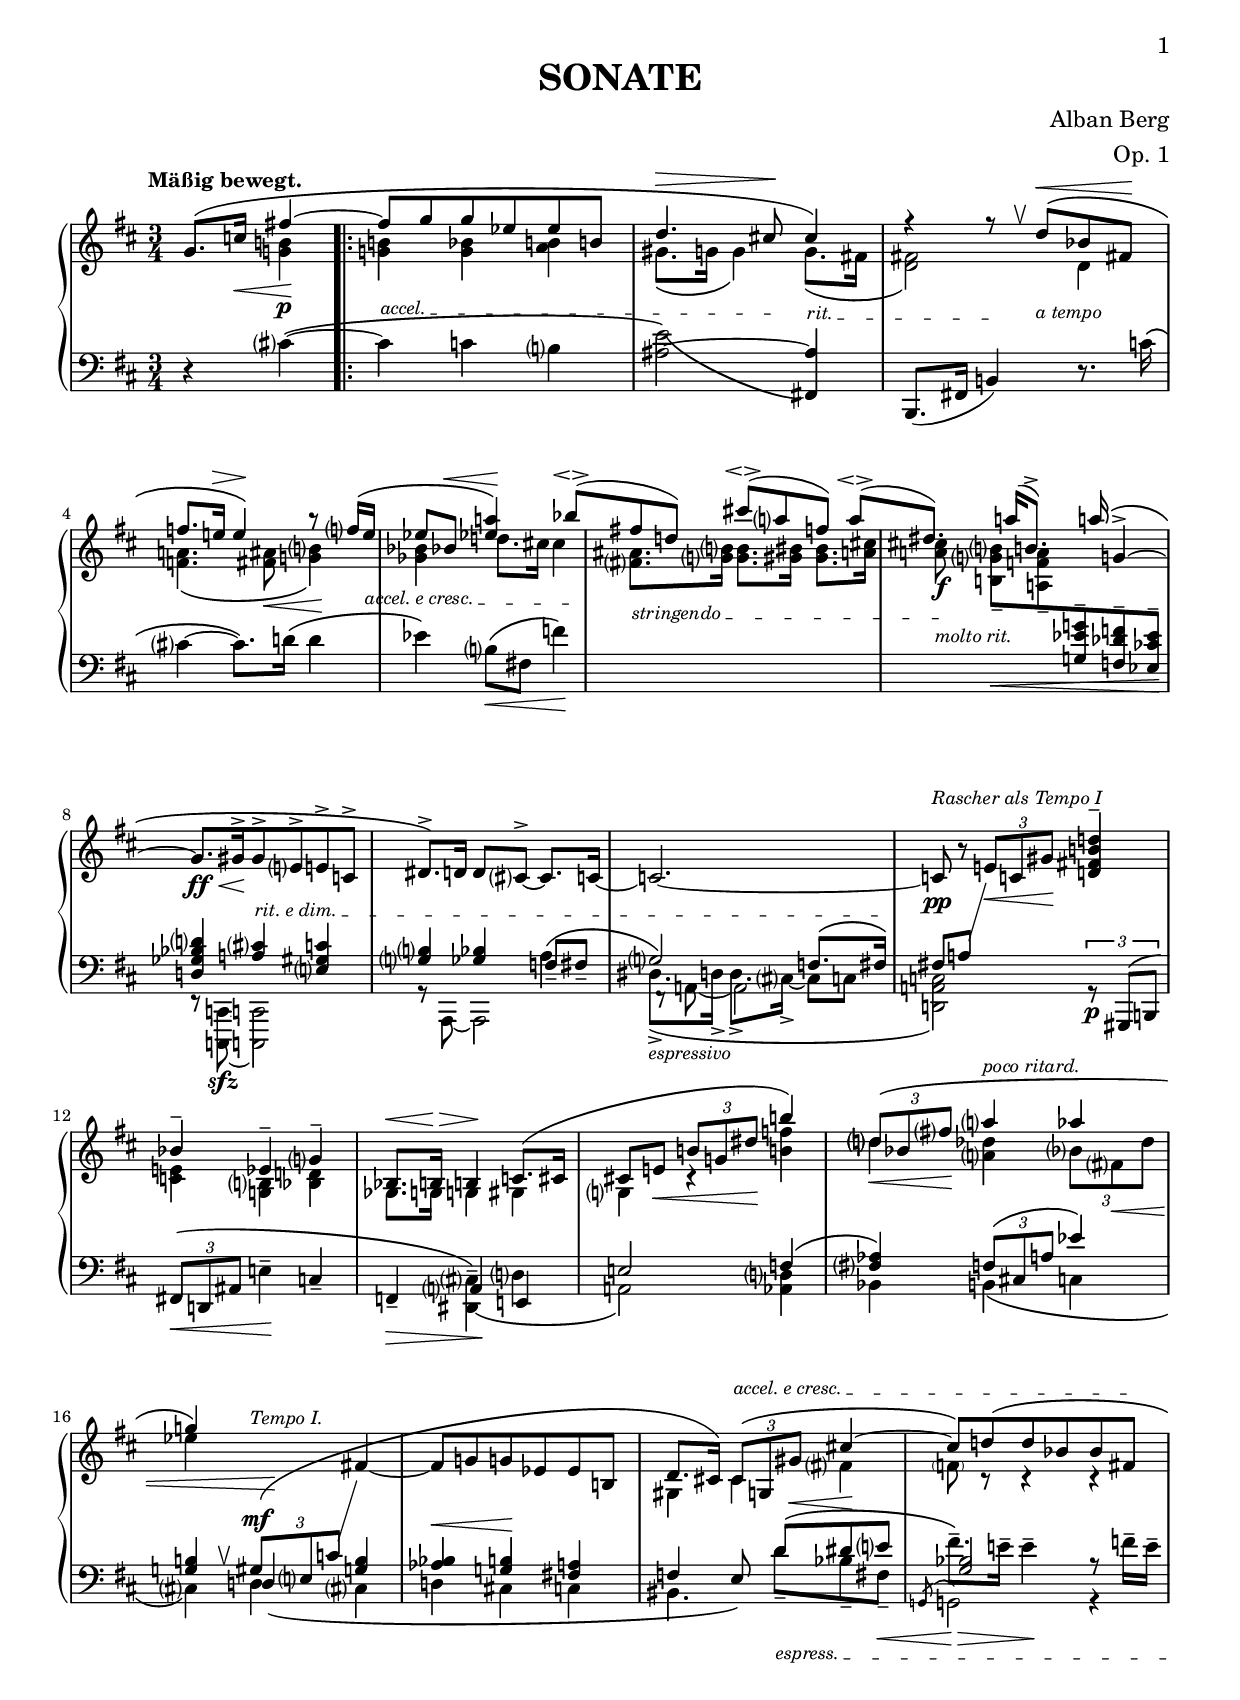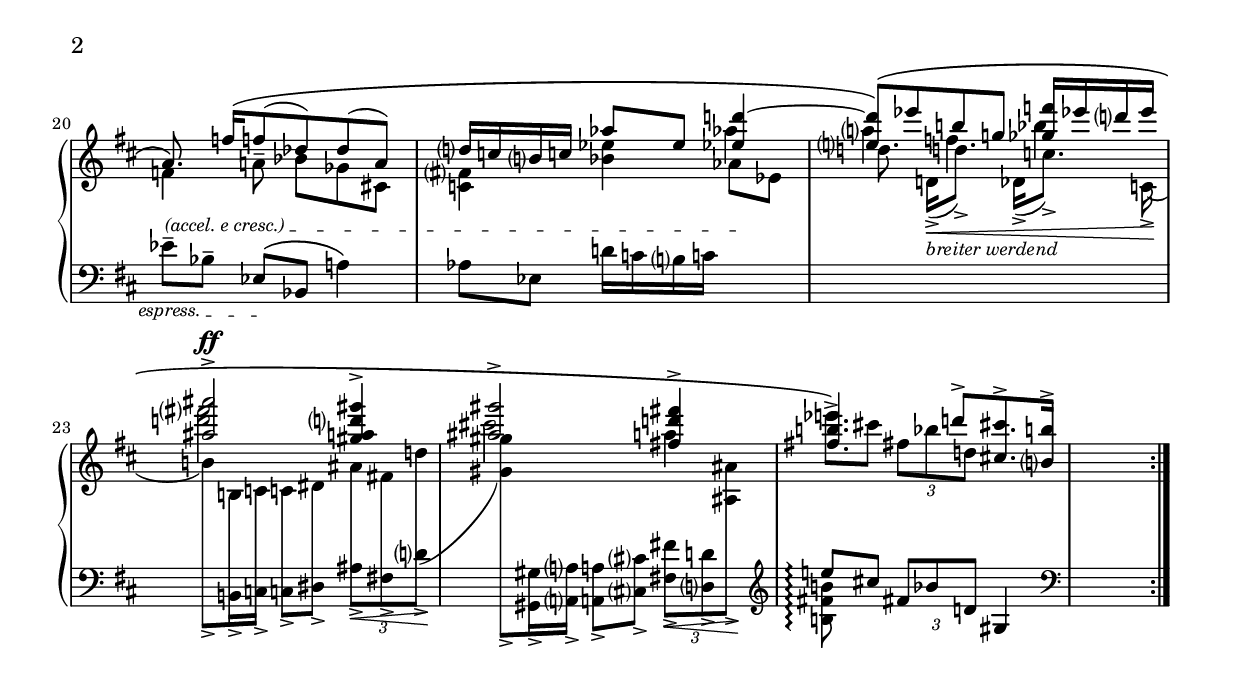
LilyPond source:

\version "2.23.7"

#(ly:set-option 'relative-includes #t)

\paper {
  indent = 0.0
  line-width = 18.6\cm
  top-margin = 10\mm
  bottom-margin = 10\mm
%  ragged-last-bottom = ##t
%  ragged-bottom = ##f
  first-page-number = 0
%  markup-system-spacing.basic-distance = #10
%  last-bottom-spacing.padding = #2
  print-all-headers = ##t
}

\bookpart {
  \header {
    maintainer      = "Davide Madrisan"
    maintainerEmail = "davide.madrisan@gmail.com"
  }

  \version "2.23.10"

\header {
  composer = "Alban Berg (1885-1935)"
  date = "1907/1908, revision 1920"

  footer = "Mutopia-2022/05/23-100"

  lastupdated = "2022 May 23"
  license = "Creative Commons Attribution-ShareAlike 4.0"
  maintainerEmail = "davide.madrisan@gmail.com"
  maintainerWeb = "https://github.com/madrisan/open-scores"

  % Extra Mutopia Information
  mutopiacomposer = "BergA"
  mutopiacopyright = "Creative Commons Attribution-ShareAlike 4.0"
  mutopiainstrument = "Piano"
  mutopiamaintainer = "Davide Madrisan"
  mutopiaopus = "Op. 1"
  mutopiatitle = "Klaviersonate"

  opus = "Op. 1"
  title = "Klaviersonate Op.1"
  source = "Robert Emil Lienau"
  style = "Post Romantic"

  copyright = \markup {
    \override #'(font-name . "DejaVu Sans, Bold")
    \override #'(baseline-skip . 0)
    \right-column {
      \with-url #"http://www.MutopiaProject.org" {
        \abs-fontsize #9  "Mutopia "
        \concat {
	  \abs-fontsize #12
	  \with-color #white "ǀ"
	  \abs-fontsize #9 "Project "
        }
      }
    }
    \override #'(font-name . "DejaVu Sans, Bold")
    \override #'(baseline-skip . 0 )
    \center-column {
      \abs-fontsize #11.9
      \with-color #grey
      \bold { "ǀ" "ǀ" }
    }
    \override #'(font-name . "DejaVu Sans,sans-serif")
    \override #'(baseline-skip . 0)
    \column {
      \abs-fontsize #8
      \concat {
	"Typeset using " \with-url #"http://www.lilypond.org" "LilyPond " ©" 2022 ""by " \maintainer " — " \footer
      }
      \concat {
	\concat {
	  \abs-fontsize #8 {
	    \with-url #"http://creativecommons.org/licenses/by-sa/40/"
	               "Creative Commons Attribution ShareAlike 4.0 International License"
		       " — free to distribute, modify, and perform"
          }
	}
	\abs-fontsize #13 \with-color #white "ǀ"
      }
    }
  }
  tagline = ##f
}

  \header {
    title = ##f
    composer = ##f
  }

  \markup {
    \with-dimensions #'(0 . 0) #'(0 . 0)
    \with-color #(rgb-color 0.2 0.4 0.5)
    \filled-box #'(-200 . 200) #'(-200 . 200) #0
  }
  \markup {
    \fill-line {
      \center-column {
        \null\null\null
        \null\null\null
        \null\null\null
        \line { \abs-fontsize #30 \bold "Alban" }
        \null
        \line { \abs-fontsize #80 \bold "Berg" }
	\null
	\fill-line { \draw-hline }
	\null\null\null\null
        \line { \abs-fontsize #34 \bold "Klaviersonate Op. 1" }
        \null\null\null\null
        \null\null\null\null
        \fill-line {
          \override #'(thickness . 5)
          \draw-squiggle-line #0.5 #'(10 . 0) ##t
        }
        \null\null\null\null
        \null\null\null\null
        \fill-line { \abs-fontsize #11 "Transcribed and Engraved by Davide Madrisan" }
        \fill-line { \abs-fontsize #9 \typewriter "https://github.com/madrisan/open-scores/" }
        \null
        \fill-line {
          \abs-fontsize #8 "Based on the Robert Lienau's score"
        }
        \null
      }
    }
  }
}

Global = {
   \key b \minor
   \time 3/4
}

accel = { \override TextSpanner.bound-details.left.text = \markup { \small "accel. " } }
accelcresc = { \override TextSpanner.bound-details.left.text = \markup { \small "accel. e cresc. " } }
accelcrescp = { \override TextSpanner.bound-details.left.text = \markup { \small "(accel. e cresc.) " } }
espress = { \override TextSpanner.bound-details.left.text = \markup { \small "espress. " } }
rit = { \override TextSpanner.bound-details.left.text = \markup { \small "rit. " } }
ritdim = { \override TextSpanner.bound-details.left.text = \markup { \small "rit. e dim. " } }
stringendo = { \override TextSpanner.bound-details.left.text = \markup { \small "stringendo " } }

%rH = \rightHandFinger \markup \concat {
%  \override #'(thickness . 3)\draw-line #'(0 . 3)
%  \hspace #-.2
%  \override #'(thickness . 3)\draw-line #'(1 . 0)
%}
%lH = \rightHandFinger \markup \concat {
%  \override #'(thickness . 3) \draw-line #'(0 . -3)
%  \hspace #-.2
%  \override #'(thickness . 3) \draw-line #'(1 . 0)
%}

Upper = \relative c' {
  \clef treble
  \tempo \markup { \bold Mäßig bewegt. }
  \partial 2
    << { g'8.\( c!16_\<  fis!4~\! }
      \\ { s4  <b,! g!> }\p >>
  \repeat volta 2 {
  | << { \accel fis'8_\startTextSpan[ g g ees ees b!] }
      \\ { <b! g!>4 <bes g> <a b!> } >>
  | << { d4.^\>  cis!8_\stopTextSpan\!  \rit cis4\)_\startTextSpan }
      \\ { gis8.\( g!16  g4 \)  g8. \( fis!16 } >>
  | << { \override BreathingSign.text = \markup { \musicglyph "scripts.upbow" }
  r4  r8_\stopTextSpan \breathe d'^\<_\markup{ \pad-markup #1.2 \small\italic "a tempo" } \([bes fis!]\! }
      \\ { <fis! d>2 \)  d4 } >>
  \break
  | << { \stemUp f'!8. e!16^\>  e4\!\)  r8 f!16\( \accelcresc e_\startTextSpan }
      \\ { <a,! f!>4.\(  <ais fis>8\<  <g! b!>4\! \) } >>
  %5
  | << { ees'8 bes!^\<  <a'! ees!>4 \! \)  s8 bes_\stopTextSpan\espressivo([ }
      \\ { <bes, ges>4 d!8. cis!16  cis4 } >>
  | << { fis!8 d!]) cis'!\espressivo([ a! f! ]) a8\espressivo([ }
      \\ { \stringendo <ais, fis>8._\startTextSpan <b! g!>16  <b g>8. <bis gis>16  <bis gis>8. <cis! a!>16 } >>
  | << { dis8.]) a'!16([  b,!8.->])  a'!16\(  g,!4->~ }
      \\ { <cis! a!>8_\stopTextSpan_\markup{ \pad-markup #0.1 \small\italic "molto rit." }
           \f {
	     \stemDown
             \once\override Beam.positions = #'(-6 . -7)
             <b! g! b,!>8_\<_\tenuto[
             <a f! a,!>8_\tenuto
           }
           \change Staff = "lower" {
             \stemUp
             <g! ees g,!>8^\tenuto  <f! des f,!>8^\tenuto  <ees ces ees,>8^\tenuto\!] }
           } >>
  | << { g8.[\ff\< gis16->\!  gis8-> e!->  e!-> c!->] }
      \\ {} >>
  | << { dis8.->\) d!16  d8 cis->_~  cis8. c!16_~ }
      \\ {} >>
  %10
  | << c!2._~ \\ {} >>  %%%
  | << { c!8\pp ^\markup{ \small\italic "Rascher als Tempo I" }  b'8\rest
	 s4
	 <d! b! fis! d!>4^\tenuto\! }
      \\ {} >>
  \break
  | << { bes4\tenuto ees,\tenuto g!\tenuto }
      \\ { <e! c!>4 <b! g!>4 <d! bes>4 } >>
  | << { \stemUp bes8.^\< b!16\!^\>  b!4\!
         \shape #'((0 . 0) (0 . 1.2) (0 . 1.5) (0 . 0)) PhrasingSlur
         c!8. \( cis16 }
      \\ { \stemDown ges8. g!16  g!4  gis4 } >>
  | << { cis!8 e!_\<
         \tupletUp \tuplet 3/2 4 {
           b'! g! dis' }\! b'!4 \)
	 }
      \\ { g,,!4  r4  <f''! b,!>4 } >>
  %15
  | << { \shape #'((0 . 0) (0 . 0) (0 . 0) (0 . 1.5)) PhrasingSlur
         \tupletUp \tuplet 3/2 4 {
           d!8\<\( bes fis'\!
	 }
         a!4^\markup{ \small\italic "poco ritard." }
	 aes4 }
      \\ { \stemDown d,!4  <des a!>4 \tuplet 3/2 4 { bes8 fis\< des' } } >>
  | << { % FIXME: slut shape is not correct
         g!4 \)
         \breathe
         \shape #'((0 . 3.5) (0 . -4) (0 . -4) (0 . 0)) PhrasingSlur
         \change Staff = "lower" {
           \tuplet 3/2 4 {
             gis,,8^\mf\( e! c'!
	   }
         }
	 \showStaffSwitch
         \change Staff = "upper" {
           fis!4_~
         }
       }
      \\ { ees'4 s4\!^\markup{ \small\italic "Tempo I." } } >>
  | << { fis,8[ g!  g! ees  ees b!] } \\ { } >>
  | << { d8. cis!16 \)
         \accelcresc
         \tuplet 3/2 4 {
           cis8\startTextSpan \( g gis'_\<
         }
	 cis!4\!~ }
      \\ { gis,4  cis  fis!4 } >>
  | << { cis'8[\) d!\( d bes bes fis! ]\stopTextSpan }  %%% stopTextSpan should probably be in next bar
      \\ { \parenthesize f!8 c8\rest  c4\rest  c4\rest } >>
  \break
  %20
  | << { \accelcrescp a'8.\)_\startTextSpan f'!16[\( f!8( des) des( a)] }
      \\ { f!4  a!8^\tenuto bes[ ges cis,!] } >>
  \noBreak
  | << { d'!16 c! b! c!  aes'8 ees
         \once\override NoteColumn.force-hshift = #-0.9
	 << <d'!~ ees,!>4 \stopTextSpan
           \\ { \once\override NoteColumn.force-hshift = #-1.5 aes!4 } >> }
      \\ { <fis, c!>4  <ees' bes>4 } >>
  \noBreak
  | << { <d' e,!>8[\)\( ees b! g!]  <f'! ges,>16 ees! d ees }
      \\ { a,!4
           \once\override NoteColumn.force-hshift = #-0.5 f!
	   \once\override NoteColumn.force-hshift = #-0.5 bes } >>
  | << { << <ais' ais,>2->^\ff
           \\ <fis! d!>2 >>
         <gis d! a gis>4-> }
      \\ { s8
           \crossStaff {
             \autoBeamOff
             \stemDown
             b,,,!16 c! c!8 dis
             \override TupletBracket.bracket-visibility = ##f
             \omit TupletNumber
             \tuplet 3/2 4 {
               ais'8 fis! d'!
             }
           }
	 }
    >>
  | << { \stemUp <ais' gis'>2^> <fis! d'! fis!>4^> }
      \\ { \stemDown cis'!2 a!4 } >>
  %25
  | << { \once\override NoteColumn.force-hshift = #0.3
         \stemDown e'!8[->\) cis!]
         \tupletDown \tuplet 3/2 4 {
           fis,!8 bes d,!
         }
       }
      \\ { \stemUp <ees' b! fis!>4.
           d!8[^> <cis! cis,!>8.^> <b! b,!>16^> ]
         } >>
  | s2.
  }

% la si do re mi fa sol
%  a b  c  d  e  f  g
}

Lower = \relative c {
  \clef bass
  \partial 2
    r4  cis'~\(
  \repeat volta 2 {
  | cis4  c!  b!
  | <e_\( ais,>2~\)
    <ais, fis,!\)>4
  | b,,8.( fis'!16  b!4)  r8. c'!16\(
  | cis4~ cis8.\) d!16\(  d4
  %5
  | ees4\)  b!8_\<\( fis!  f'!4\!\)
  | s2.
  | s2.
  | << { <d,! ges bes d!>4 \ritdim <cis' a!>4^\startTextSpan  <c! gis e>4 }
      \\ { r8 <c,,! c,!>8~\sfz  <c! c,!>2 } >>
  | << { <b''! g!>4  <bes ges>4  << { \stemDown \shape #'((0 . 0) (0 . 1.5) (0 . 0.5) (0 . 0)) PhrasingSlur a4\( }
      \\ { \stemUp f!8\tenuto fis\tenuto } >> } \\ { r8 a,,~ a2 } >>
  %10
  | << { g''2\)_\markup{ \small\italic "espressivo" } f!8.\( fis16^\stopTextSpan \) }
      \\ { \stemDown dis8.->\( d!16->
           \once\override Stem.details.beamed-lengths = #'(6) d8.-> cis16->~
	   cis8 c! }
      \\ { \override Rest.extra-offset = #'(0.7 . 0) f,8\rest
           \stemDown a!_~ \once\override NoteColumn.force-hshift = #0.3 a2 } >>
  | << { \stemUp
         \once\shape #'((0 . 0) (0 . 0) (5 . 0) (5 . 0)) PhrasingSlur
         fis'!8 \showStaffSwitch a!  % FIXME: slur missing
         \change Staff = "upper" {
	   \tupletUp \tuplet 3/2 4 { e'!8[\< c! gis'!]\! }
	 }
       }
      \\ { \once\stemDown <c,,! a! d,!>2 \)
           \tupletUp \tuplet 3/2 4 { r8_\p
	   \stemUp
           \once\shape #'((0 . 0) (0 . 0) (0 . 0.2) (0.5 . 1)) PhrasingSlur
	   gis,^\( b! \) }
         } >>
  | << { \once\shape #'((-0.5 . 1) (1 . 0.5) (0 . 1.0) (0 . 0)) PhrasingSlur
         \tupletUp \tuplet 3/2 4 { fis'!8[\<\( d! ais'!] }
         \once\stemDown e'!4\!^\tenuto
	 \once\stemUp c!4_\tenuto }
      \\ { s2. } >>
  | << { f,!4_\tenuto
         \once\stemDown <cis' dis,>4 \)
         \tenuto \once\stemDown d!4
       }
      \\ { s4\> \once\stemUp a4\! \( \once\stemUp e! } >>
  | << { e'!2 f!4\( } \\ { a,!2 \) <d aes>4 } >>
  %15
  | << { <aes' fis>4\) \tuplet 3/2 4 { f!8\( cis! a'! } ees'4\) }
      \\ { bes,4  b!_\(  c! } >>
  | << { <b'! g!>4  \once\shiftOn d,4_\(  \stemDown cis4 }
      \\ { cis4\)  d!4 \stemUp <b' g!>4 } >>
  | << { <aes bes>4^\< <b! g!>4\! <a! fis!>4 }
      \\ { d,!4 cis! c! } >>
  | << { f!4  e8\) \espress d'8[\(_\startTextSpan  dis e]\< }
      \\ { \stemDown bis,4. d'8\tenuto bes\tenuto fis!\tenuto } >>
  | << { \stemDown
         \once\override NoteColumn.force-hshift = #-1
         fis'8.[\tenuto\)_\!\> e!16]\tenuto  e4\tenuto\!  r8 f16\tenuto e\tenuto }
      \\ { \stemUp \once\override NoteColumn.force-hshift = #-0.15 <bes g>2 }
      \\ { \acciaccatura {
             \stemUp
             g,!8
             \stemNeutral
           }
           \once\stemDown g!2 g4\rest
         } >>
  %20
  | << { \stemDown ees''8\tenuto[ bes\tenuto]
         \stemUp ees,\stopTextSpan[\( bes]
	 \stemDown a'!4\) } \\ { } >>
  | aes8 ees  d'!16[ c! b! c!]
    \change Staff = "upper" {
      \stemDown \shiftOn
      aes'8 ees
    }
  | \change Staff = "upper" {
      \once\override NoteColumn.force-hshift = #1.1
      d'!8.
      d,!16[_\markup{ \small\italic "breiter werdend" }_>_(_\<
        \once\override NoteColumn.force-hshift = #0.2 d'!8.]_>)
      des,16[_>_(
        \once\override NoteColumn.force-hshift = #0.2 c'8.]_>)
      c,!16_>\!_(
    }
  | \change Staff = "upper" {
      \once\override Stem.details.beamed-lengths = #'(10 16.5 3)
      \once\override NoteColumn.force-hshift = #0.2
      b'!8_>)
    }
    \change Staff = "lower"
    \crossStaff {
      \stemDown
      b,,!16_> c!_> c!8_> dis_>
      \tuplet 3/2 4 {
        ais'8\<_> fis!_> d'!\!_>_(
      }
    }
  | \change Staff = "upper" {
      \once\override Stem.details.beamed-lengths = #'(10 16.5 3)
      \once\override NoteColumn.force-hshift = #1.1
      <gis! gis'!>8_>)
    }
    \change Staff = "lower"
    <gis,, gis'>16_> <a! a'!>16_> <a! a'!>8_> <cis! cis'!>8_>
    \tuplet 3/2 4 {
      <fis! fis'!>8\<_> <d! d'!>_>
      \once\override Stem.details.beamed-lengths = #'(10 16.5 4)
      \change Staff = "upper" {
        <ais'! ais'!>\!_>
      }
    }
  %25
  | \change Staff = "lower"
    \clef violin
    %\set Staff.connectArpeggios = ##t
    << { \stemUp e''!8[ cis!] }
      \\ {
	   \once \override Arpeggio.positions = #'(-4.5 . 2.5)
	   <b! fis! b,!>\arpeggio
	 } >>
    \stemUp \tupletDown \tuplet 3/2 4 {
      fis!8 bes d,!
    }
    gis,4
    \clef bass
  | s2.
  }

% la si do re mi fa sol
%  a b  c  d  e  f  g
}

\score {
  \new PianoStaff \with {
    \override StaffGrouper.staff-staff-spacing =
      #'((basic-distance . 0)
         (minimum-distance . 12)
         (padding . 0)
         (stretchability . 0))
  } <<
    \accidentalStyle Score.piano-cautionary
    \new Staff = "upper" {
      \Global
      \Upper
    }
    \new Staff = "lower" {
      \Global
      \Lower
    }
  >>
  \header {
    composer = "Alban Berg"
    opus = "Op. 1"
    title = \markup {
      %\override #'(font-name . "TeX Gyre Schola") {
        "SONATE"
      %}
    }
  }
  \layout {
    \context {
      \PianoStaff
      \consists #Span_stem_engraver
    }
    #(layout-set-staff-size 18)
  }
  \midi {}
}
